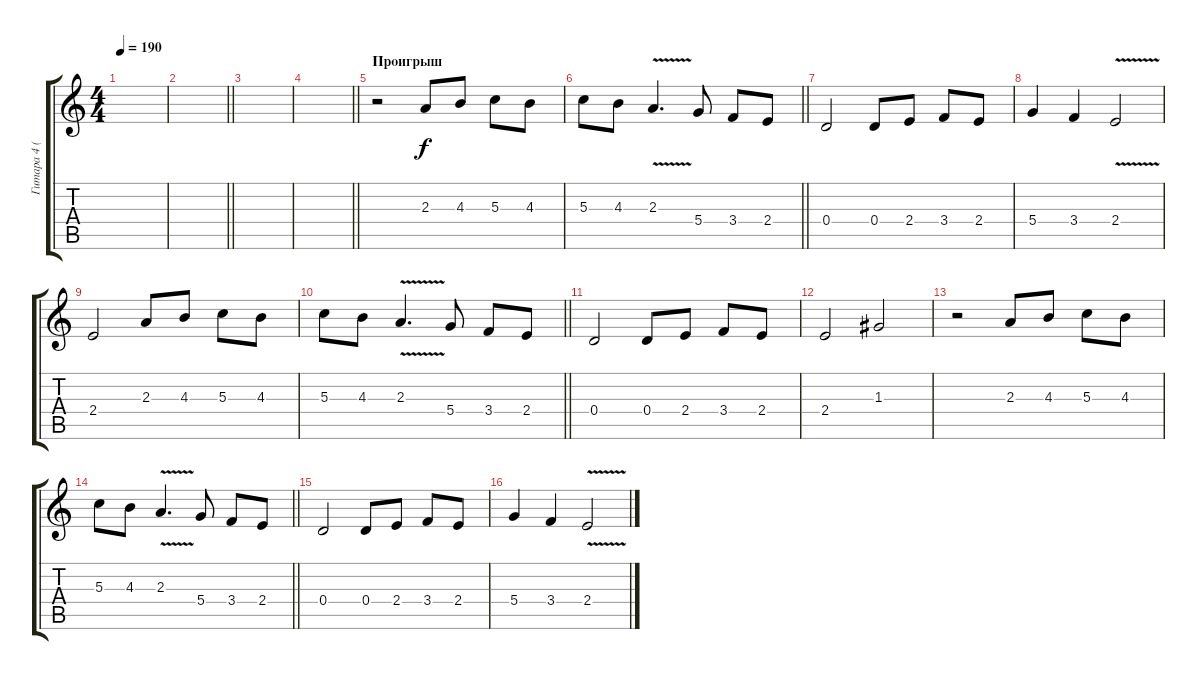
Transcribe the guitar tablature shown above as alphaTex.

\track ("Гитара 4 (Соло)" "Гитара 4 (") {instrument electricguitarclean}
\staff {score tabs}
\tuning (E4 B3 G3 D3 A2 E2) {hide}
\ts (4 4)
\tempo 190
\clef g2
\ks c
|
\barLineRight lightlight
|
|
\barLineRight lightlight
|
\section ("" "Проигрыш")
r.2 2.3.8 4.3.8 5.3.8 4.3.8 |
\barLineRight lightlight
5.3.8 4.3.8 2.3{v}.4{d} 5.4.8 3.4.8 2.4.8 |
0.4.2 0.4.8 2.4.8 3.4.8 2.4.8 |
5.4.4 3.4.4 2.4{v}.2 |
2.4.2 2.3.8 4.3.8 5.3.8 4.3.8 |
\barLineRight lightlight
5.3.8 4.3.8 2.3{v}.4{d} 5.4.8 3.4.8 2.4.8 |
0.4.2 0.4.8 2.4.8 3.4.8 2.4.8 |
2.4.2 1.3.2 |
r.2 2.3.8 4.3.8 5.3.8 4.3.8 |
\barLineRight lightlight
5.3.8 4.3.8 2.3{v}.4{d} 5.4.8 3.4.8 2.4.8 |
0.4.2 0.4.8 2.4.8 3.4.8 2.4.8 |
5.4.4 3.4.4 2.4{v}.2
